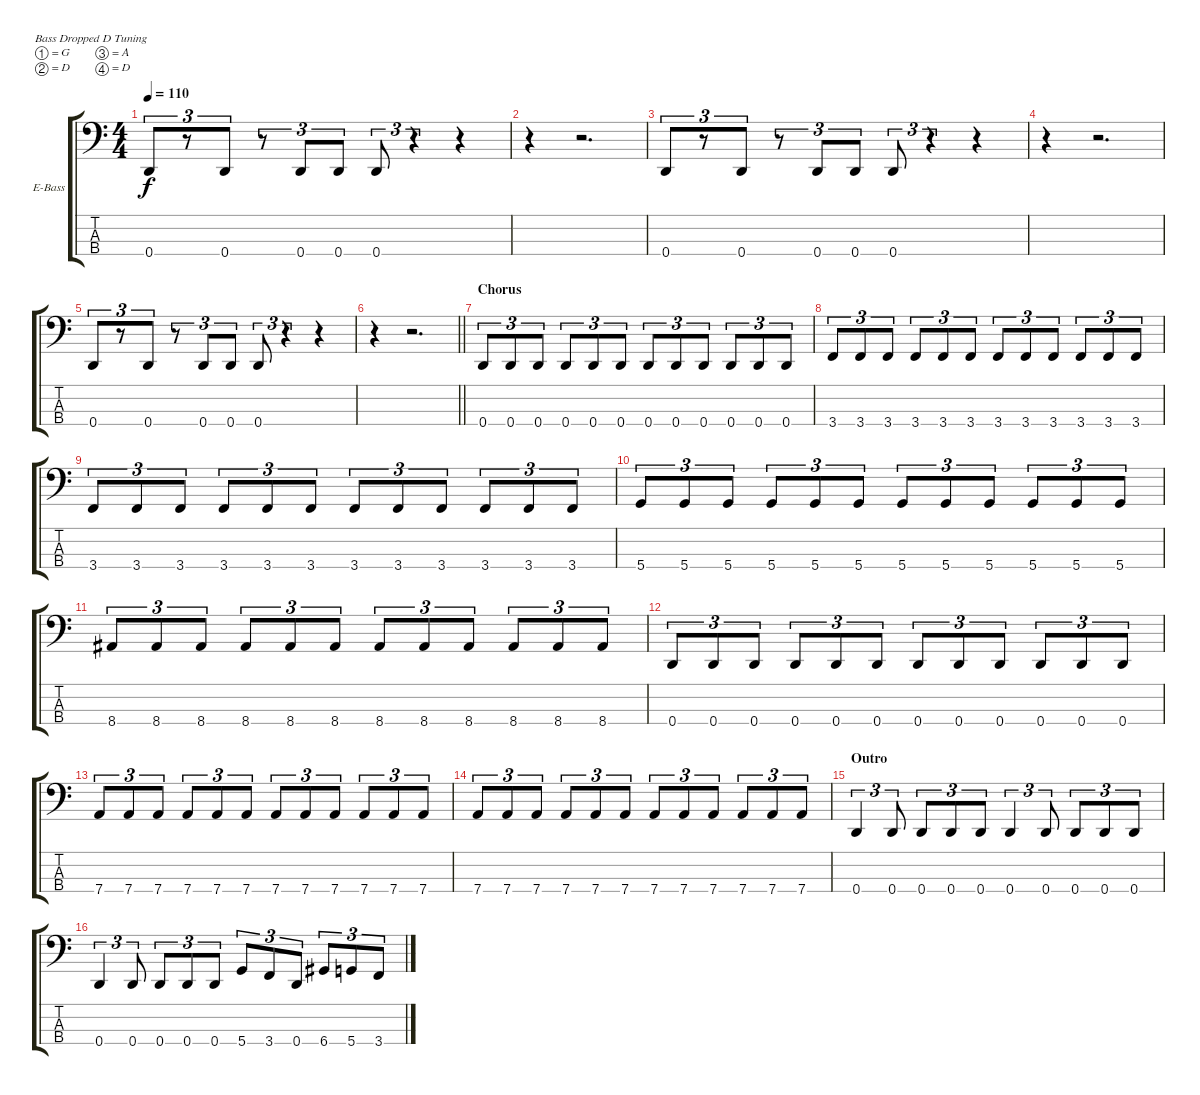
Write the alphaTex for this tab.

\bracketExtendMode groupsimilarinstruments
\firstSystemTrackNameOrientation horizontal
\otherSystemsTrackNameOrientation horizontal
\track ("Bass" "E-Bass") {instrument electricbassfinger}
\staff {score tabs}
\tuning (G2 D2 A1 D1)
\ts (4 4)
\tempo 110
\clef f4
\ks c
0.4.8{tu (3 2) dy f} r.8{tu (3 2)} 0.4.8{tu (3 2)} r.8{tu (3 2)} 0.4.8{tu (3 2)} 0.4.8{tu (3 2)} 0.4.8{tu (3 2)} r.4{tu (3 2)} r.4 |
r.4 r.2{d} |
0.4.8{tu (3 2)} r.8{tu (3 2)} 0.4.8{tu (3 2)} r.8{tu (3 2)} 0.4.8{tu (3 2)} 0.4.8{tu (3 2)} 0.4.8{tu (3 2)} r.4{tu (3 2)} r.4 |
r.4 r.2{d} |
0.4.8{tu (3 2)} r.8{tu (3 2)} 0.4.8{tu (3 2)} r.8{tu (3 2)} 0.4.8{tu (3 2)} 0.4.8{tu (3 2)} 0.4.8{tu (3 2)} r.4{tu (3 2)} r.4 |
\barLineRight lightlight
r.4 r.2{d} |
\section ("" "Chorus")
0.4.8{tu (3 2)} 0.4.8{tu (3 2)} 0.4.8{tu (3 2)} 0.4.8{tu (3 2)} 0.4.8{tu (3 2)} 0.4.8{tu (3 2)} 0.4.8{tu (3 2)} 0.4.8{tu (3 2)} 0.4.8{tu (3 2)} 0.4.8{tu (3 2)} 0.4.8{tu (3 2)} 0.4.8{tu (3 2)} |
3.4.8{tu (3 2)} 3.4.8{tu (3 2)} 3.4.8{tu (3 2)} 3.4.8{tu (3 2)} 3.4.8{tu (3 2)} 3.4.8{tu (3 2)} 3.4.8{tu (3 2)} 3.4.8{tu (3 2)} 3.4.8{tu (3 2)} 3.4.8{tu (3 2)} 3.4.8{tu (3 2)} 3.4.8{tu (3 2)} |
3.4.8{tu (3 2)} 3.4.8{tu (3 2)} 3.4.8{tu (3 2)} 3.4.8{tu (3 2)} 3.4.8{tu (3 2)} 3.4.8{tu (3 2)} 3.4.8{tu (3 2)} 3.4.8{tu (3 2)} 3.4.8{tu (3 2)} 3.4.8{tu (3 2)} 3.4.8{tu (3 2)} 3.4.8{tu (3 2)} |
5.4.8{tu (3 2)} 5.4.8{tu (3 2)} 5.4.8{tu (3 2)} 5.4.8{tu (3 2)} 5.4.8{tu (3 2)} 5.4.8{tu (3 2)} 5.4.8{tu (3 2)} 5.4.8{tu (3 2)} 5.4.8{tu (3 2)} 5.4.8{tu (3 2)} 5.4.8{tu (3 2)} 5.4.8{tu (3 2)} |
8.4.8{tu (3 2)} 8.4.8{tu (3 2)} 8.4.8{tu (3 2)} 8.4.8{tu (3 2)} 8.4.8{tu (3 2)} 8.4.8{tu (3 2)} 8.4.8{tu (3 2)} 8.4.8{tu (3 2)} 8.4.8{tu (3 2)} 8.4.8{tu (3 2)} 8.4.8{tu (3 2)} 8.4.8{tu (3 2)} |
0.4.8{tu (3 2)} 0.4.8{tu (3 2)} 0.4.8{tu (3 2)} 0.4.8{tu (3 2)} 0.4.8{tu (3 2)} 0.4.8{tu (3 2)} 0.4.8{tu (3 2)} 0.4.8{tu (3 2)} 0.4.8{tu (3 2)} 0.4.8{tu (3 2)} 0.4.8{tu (3 2)} 0.4.8{tu (3 2)} |
7.4.8{tu (3 2)} 7.4.8{tu (3 2)} 7.4.8{tu (3 2)} 7.4.8{tu (3 2)} 7.4.8{tu (3 2)} 7.4.8{tu (3 2)} 7.4.8{tu (3 2)} 7.4.8{tu (3 2)} 7.4.8{tu (3 2)} 7.4.8{tu (3 2)} 7.4.8{tu (3 2)} 7.4.8{tu (3 2)} |
7.4.8{tu (3 2)} 7.4.8{tu (3 2)} 7.4.8{tu (3 2)} 7.4.8{tu (3 2)} 7.4.8{tu (3 2)} 7.4.8{tu (3 2)} 7.4.8{tu (3 2)} 7.4.8{tu (3 2)} 7.4.8{tu (3 2)} 7.4.8{tu (3 2)} 7.4.8{tu (3 2)} 7.4.8{tu (3 2)} |
\section ("" "Outro")
0.4.4{tu (3 2)} 0.4.8{tu (3 2)} 0.4.8{tu (3 2)} 0.4.8{tu (3 2)} 0.4.8{tu (3 2)} 0.4.4{tu (3 2)} 0.4.8{tu (3 2)} 0.4.8{tu (3 2)} 0.4.8{tu (3 2)} 0.4.8{tu (3 2)} |
0.4.4{tu (3 2)} 0.4.8{tu (3 2)} 0.4.8{tu (3 2)} 0.4.8{tu (3 2)} 0.4.8{tu (3 2)} 5.4.8{tu (3 2)} 3.4.8{tu (3 2)} 0.4.8{tu (3 2)} 6.4.8{tu (3 2)} 5.4.8{tu (3 2)} 3.4.8{tu (3 2)}
